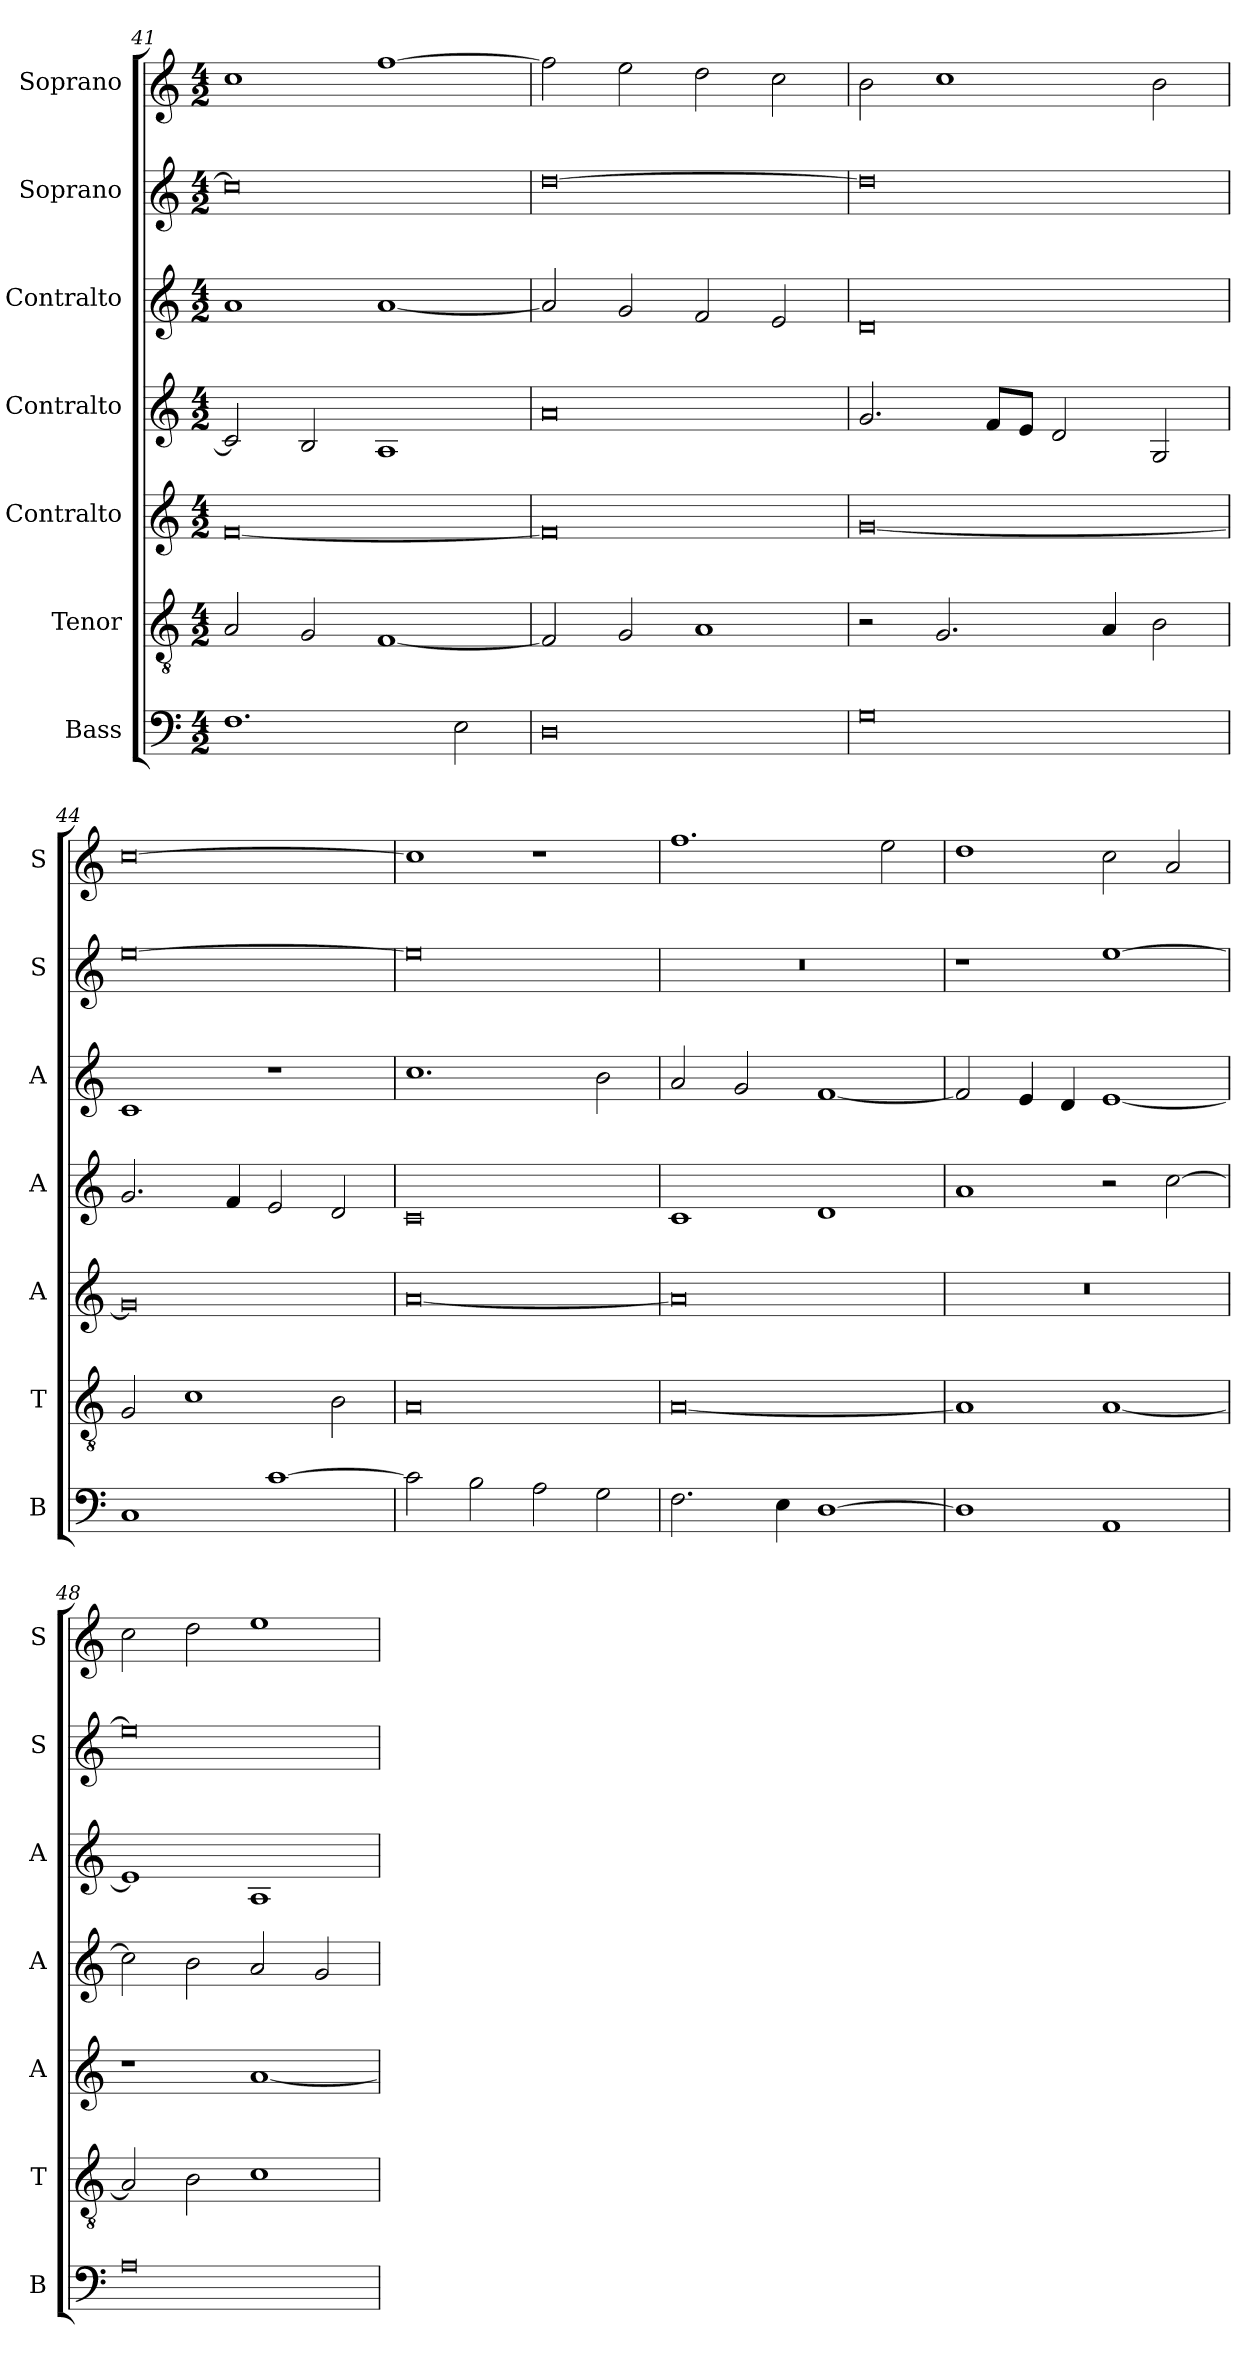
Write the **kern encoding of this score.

**kern	**kern	**kern	**kern	**kern	**kern	**kern
*part7	*part6	*part5	*part4	*part3	*part2	*part1
*staff7	*staff6	*staff5	*staff4	*staff3	*staff2	*staff1
*I"Bass	*I"Tenor	*I"Contralto	*I"Contralto	*I"Contralto	*I"Soprano	*I"Soprano
*I'B	*I'T	*I'A	*I'A	*I'A	*I'S	*I'S
*clefF4	*clefGv2	*clefG2	*clefG2	*clefG2	*clefG2	*clefG2
*k[]	*k[]	*k[]	*k[]	*k[]	*k[]	*k[]
*C:ion	*C:ion	*C:ion	*C:ion	*C:ion	*C:ion	*C:ion
*M4/2	*M4/2	*M4/2	*M4/2	*M4/2	*M4/2	*M4/2
=41	=41	=41	=41	=41	=41	=41
1.F	2A	[0f	2c]	1a	0cc]	1cc
.	2G	.	2B	.	.	.
.	[1F	.	1A	[1a	.	[1ff
2E	.	.	.	.	.	.
=42	=42	=42	=42	=42	=42	=42
0D	2F]	0f]	0a	2a]	[0dd	2ff]
.	2G	.	.	2g	.	2ee
.	1A	.	.	2f	.	2dd
.	.	.	.	2e	.	2cc
=43	=43	=43	=43	=43	=43	=43
0G	2r	[0g	2.g	0d	0dd]	2b
.	2.G	.	.	.	.	1cc
.	.	.	8f/L	.	.	.
.	.	.	8e/J	.	.	.
.	.	.	2d	.	.	.
.	4A	.	.	.	.	.
.	2B	.	2G	.	.	2b
=44	=44	=44	=44	=44	=44	=44
1C	2G	0g]	2.g	1c	[0ee	[0cc
.	1c	.	.	.	.	.
.	.	.	4f	.	.	.
[1c	.	.	2e	1r	.	.
.	2B	.	2d	.	.	.
=45	=45	=45	=45	=45	=45	=45
2c]	0A	[0a	0c	1.cc	0ee]	1cc]
2B	.	.	.	.	.	.
2A	.	.	.	.	.	1r
2G	.	.	.	2b	.	.
=46	=46	=46	=46	=46	=46	=46
2.F	[0A	0a]	1c	2a	0r	1.ff
.	.	.	.	2g	.	.
4E	.	.	.	.	.	.
[1D	.	.	1d	[1f	.	.
.	.	.	.	.	.	2ee
=47	=47	=47	=47	=47	=47	=47
1D]	1A]	0r	1a	2f]	1r	1dd
.	.	.	.	4e	.	.
.	.	.	.	4d	.	.
1AA	[1A	.	2r	[1e	[1ee	2cc
.	.	.	[2cc	.	.	2a
=48	=48	=48	=48	=48	=48	=48
0A	2A]	1r	2cc]	1e]	0ee]	2cc
.	2B	.	2b	.	.	2dd
.	1c	[1a	2a	1A	.	1ee
.	.	.	2g	.	.	.
=	=	=	=	=	=	=
*-	*-	*-	*-	*-	*-	*-
